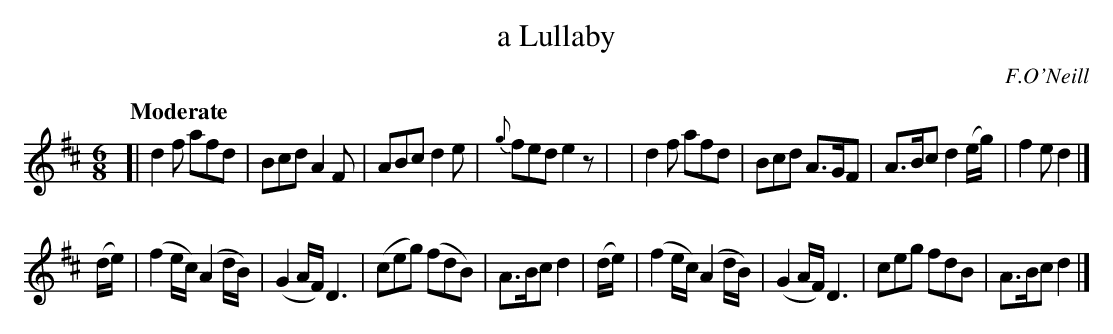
X:1
T: a Lullaby
O: F.O'Neill
Q: "Moderate"
M: 6/8
L: 1/8
K: D
[|d2f afd | Bcd A2F  | ABc  d2e   | {g}fed e2z |\
| d2f afd | Bcd A>GF | A>Bc d2(e/g/) | f2e d2  |]
(d/e/) | (f2e/c/) (A2d/B/) | (G2A/F/) D3 | (ceg) (fdB) | A>Bc d2 |\
(d/e/) | (f2e/c/) (A2d/B/) | (G2A/F/) D3 |  ceg   fdB  | A>Bc d2 |]
